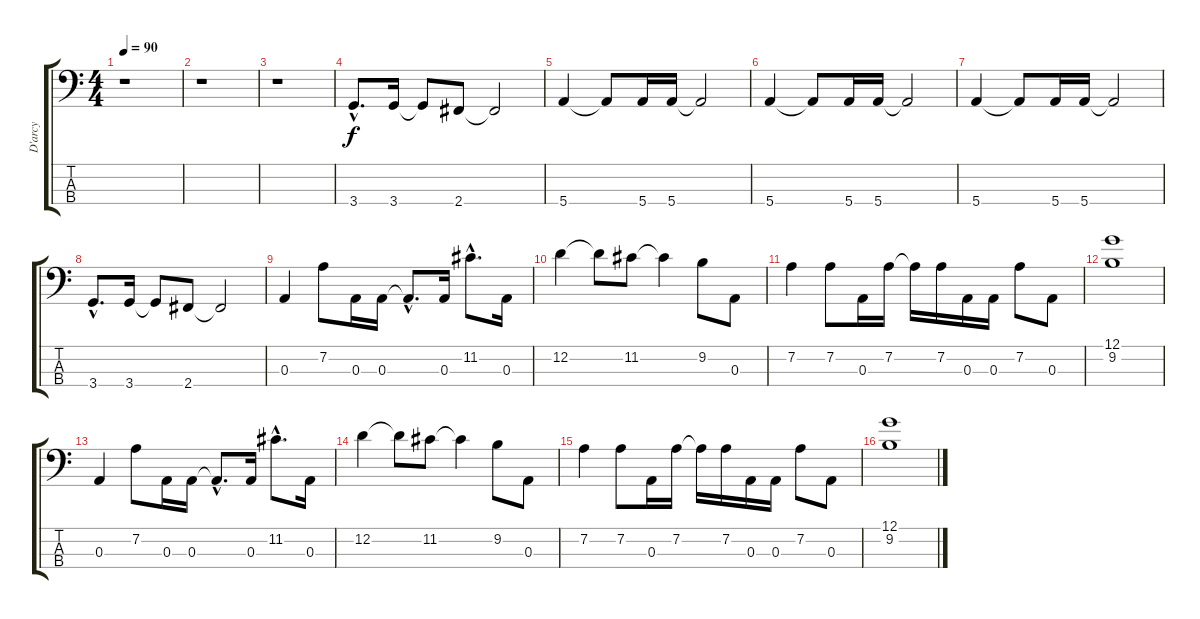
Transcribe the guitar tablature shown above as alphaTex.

\track ("D'arcy" "D'arcy") {instrument electricbasspick}
\staff {score tabs}
\tuning (G2 D2 A1 E1) {hide}
\ts (4 4)
\tempo 90
\clef f4
\ks c
r.1{dy f instrument electricbasspick} |
r.1 |
r.1 |
3.4{hac}.8{d} 3.4.16 3.4{t}.8 2.4.8 2.4{t}.2 |
5.4.4 5.4{t}.8 5.4.16 5.4.16 5.4{t}.2 |
5.4.4 5.4{t}.8 5.4.16 5.4.16 5.4{t}.2 |
5.4.4 5.4{t}.8 5.4.16 5.4.16 5.4{t}.2 |
3.4{hac}.8{d} 3.4.16 3.4{t}.8 2.4.8 2.4{t}.2 |
0.3.4 7.2.8 0.3.16 0.3.16 0.3{hac t}.8{d} 0.3.16 11.2{hac}.8{d} 0.3.16 |
12.2.4 12.2{t}.8 11.2.8 11.2{t}.4 9.2.8 0.3.8 |
7.2.4 7.2.8 0.3.16 7.2.16 7.2{t}.16 7.2.16 0.3.16 0.3.16 7.2.8 0.3.8 |
(12.1 9.2).1 |
0.3.4 7.2.8 0.3.16 0.3.16 0.3{hac t}.8{d} 0.3.16 11.2{hac}.8{d} 0.3.16 |
12.2.4 12.2{t}.8 11.2.8 11.2{t}.4 9.2.8 0.3.8 |
7.2.4 7.2.8 0.3.16 7.2.16 7.2{t}.16 7.2.16 0.3.16 0.3.16 7.2.8 0.3.8 |
(12.1 9.2).1
